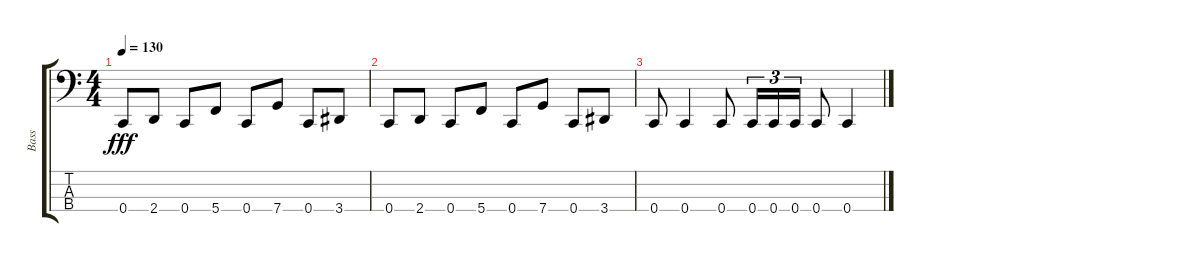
\track ("Bass" "Bass") {instrument electricbassfinger}
\staff {score tabs}
\tuning (F2 C2 G1 C1) {hide}
\ts (4 4)
\tempo 130
\clef f4
\ks c
0.4.8{dy fff} 2.4.8 0.4.8 5.4.8 0.4.8 7.4.8 0.4.8 3.4.8 |
0.4.8 2.4.8 0.4.8 5.4.8 0.4.8 7.4.8 0.4.8 3.4.8 |
0.4.8 0.4.4 0.4.8 0.4.16{tu (3 2)} 0.4.16{tu (3 2)} 0.4.16{tu (3 2)} 0.4.8 0.4.4
